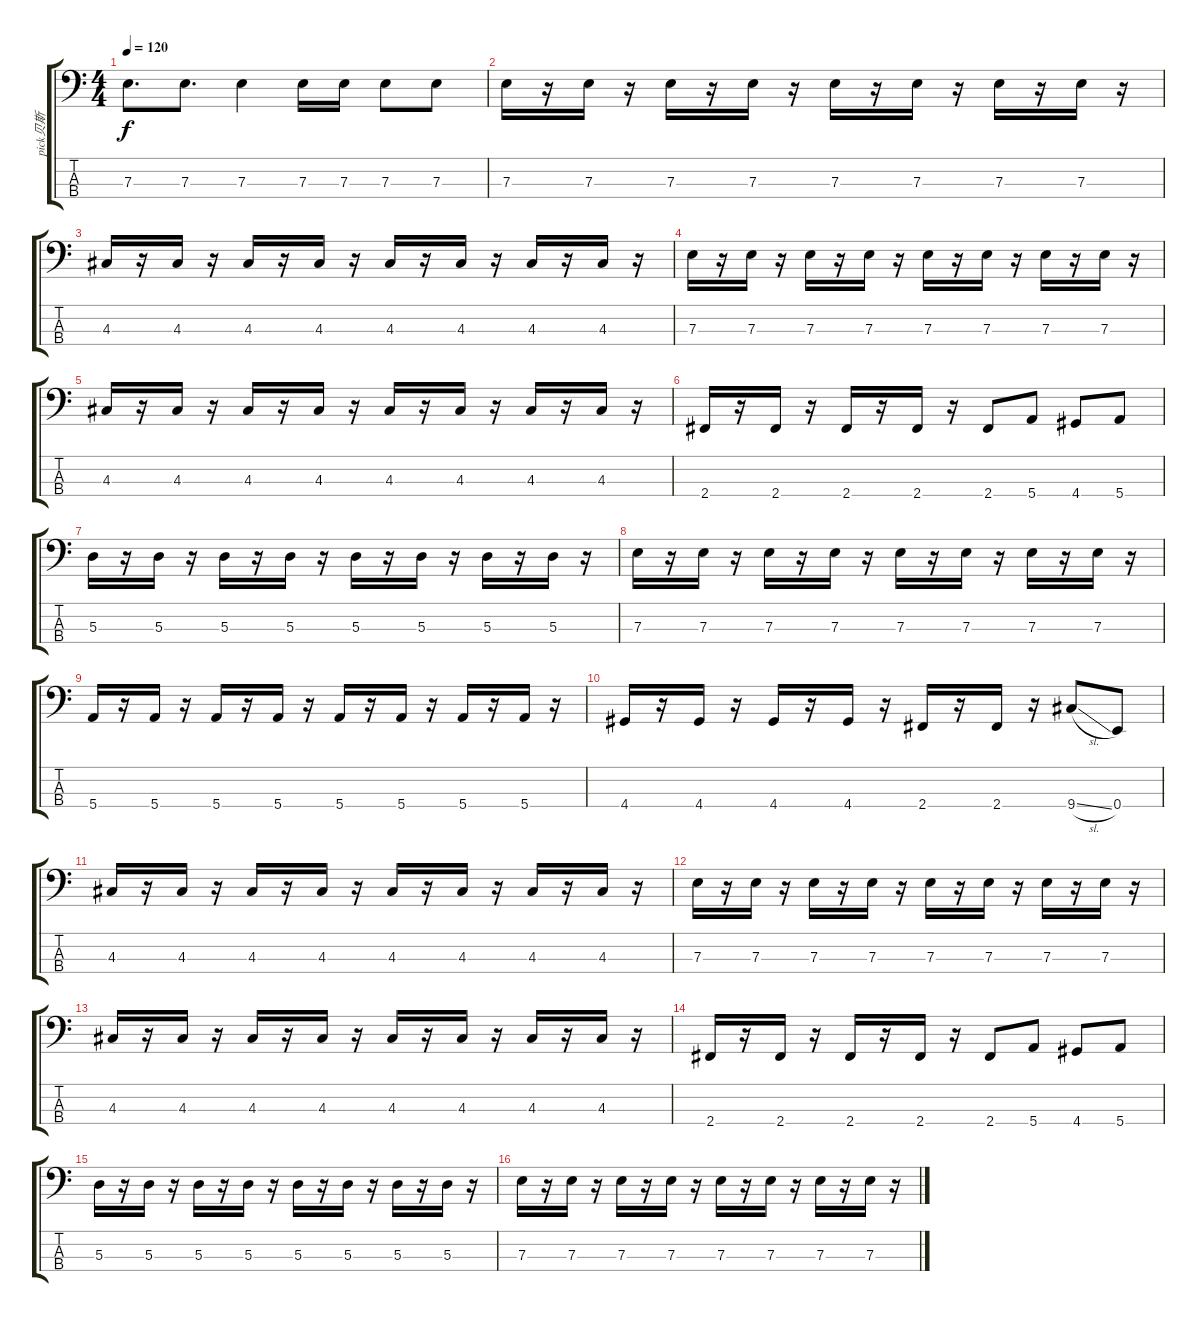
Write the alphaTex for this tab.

\track ("pick贝斯" "pick贝斯") {instrument electricbasspick}
\staff {score tabs}
\tuning (G2 D2 A1 E1) {hide}
\ts (4 4)
\tempo 120
\clef f4
\ks c
7.3.8{d dy f} 7.3.8{d} 7.3.4 7.3.16 7.3.16 7.3.8 7.3.8 |
7.3.16 r.16 7.3.16 r.16 7.3.16 r.16 7.3.16 r.16 7.3.16 r.16 7.3.16 r.16 7.3.16 r.16 7.3.16 r.16 |
4.3.16 r.16 4.3.16 r.16 4.3.16 r.16 4.3.16 r.16 4.3.16 r.16 4.3.16 r.16 4.3.16 r.16 4.3.16 r.16 |
7.3.16 r.16 7.3.16 r.16 7.3.16 r.16 7.3.16 r.16 7.3.16 r.16 7.3.16 r.16 7.3.16 r.16 7.3.16 r.16 |
4.3.16 r.16 4.3.16 r.16 4.3.16 r.16 4.3.16 r.16 4.3.16 r.16 4.3.16 r.16 4.3.16 r.16 4.3.16 r.16 |
2.4.16 r.16 2.4.16 r.16 2.4.16 r.16 2.4.16 r.16 2.4.8 5.4.8 4.4.8 5.4.8 |
5.3.16 r.16 5.3.16 r.16 5.3.16 r.16 5.3.16 r.16 5.3.16 r.16 5.3.16 r.16 5.3.16 r.16 5.3.16 r.16 |
7.3.16 r.16 7.3.16 r.16 7.3.16 r.16 7.3.16 r.16 7.3.16 r.16 7.3.16 r.16 7.3.16 r.16 7.3.16 r.16 |
5.4.16 r.16 5.4.16 r.16 5.4.16 r.16 5.4.16 r.16 5.4.16 r.16 5.4.16 r.16 5.4.16 r.16 5.4.16 r.16 |
4.4.16 r.16 4.4.16 r.16 4.4.16 r.16 4.4.16 r.16 2.4.16 r.16 2.4.16 r.16 9.4{sl}.8 0.4.8 |
4.3.16 r.16 4.3.16 r.16 4.3.16 r.16 4.3.16 r.16 4.3.16 r.16 4.3.16 r.16 4.3.16 r.16 4.3.16 r.16 |
7.3.16 r.16 7.3.16 r.16 7.3.16 r.16 7.3.16 r.16 7.3.16 r.16 7.3.16 r.16 7.3.16 r.16 7.3.16 r.16 |
4.3.16 r.16 4.3.16 r.16 4.3.16 r.16 4.3.16 r.16 4.3.16 r.16 4.3.16 r.16 4.3.16 r.16 4.3.16 r.16 |
2.4.16 r.16 2.4.16 r.16 2.4.16 r.16 2.4.16 r.16 2.4.8 5.4.8 4.4.8 5.4.8 |
5.3.16 r.16 5.3.16 r.16 5.3.16 r.16 5.3.16 r.16 5.3.16 r.16 5.3.16 r.16 5.3.16 r.16 5.3.16 r.16 |
7.3.16 r.16 7.3.16 r.16 7.3.16 r.16 7.3.16 r.16 7.3.16 r.16 7.3.16 r.16 7.3.16 r.16 7.3.16 r.16
